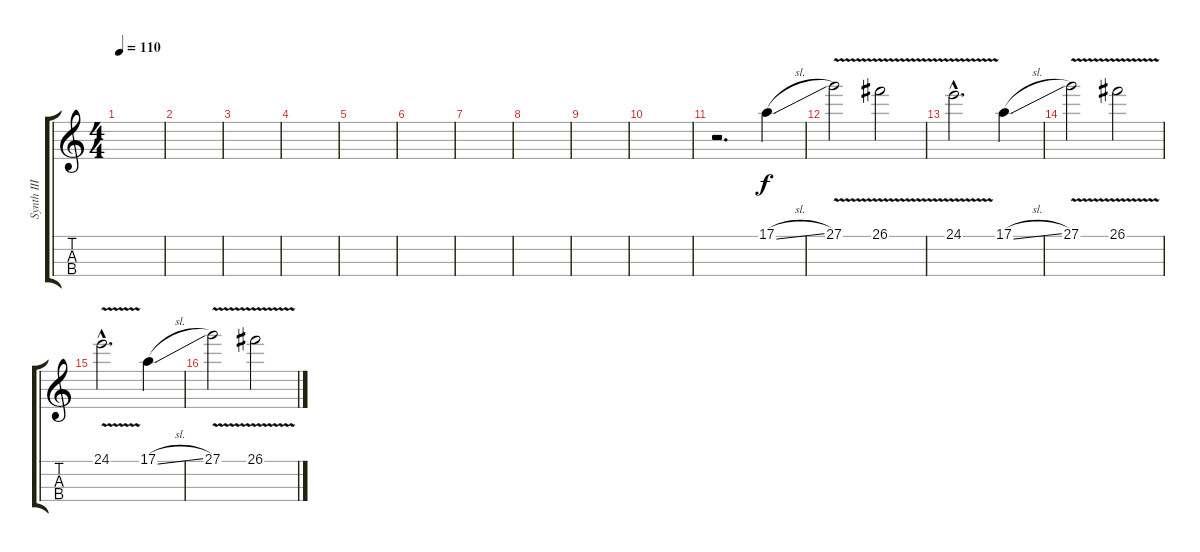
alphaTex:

\track ("Synth III" "Synth III") {instrument whistle}
\staff {score tabs}
\tuning (E4 B3 G3 D2) {hide}
\ts (4 4)
\tempo 110
\clef g2
\ks c
|
|
|
|
|
|
|
|
|
|
r.2{d instrument whistle} 17.1{sl}.4 |
27.1{v}.2 26.1{v}.2 |
24.1{v hac}.2{d} 17.1{sl}.4 |
27.1{v}.2 26.1{v}.2 |
24.1{v hac}.2{d} 17.1{sl}.4 |
27.1{v}.2 26.1{v}.2
